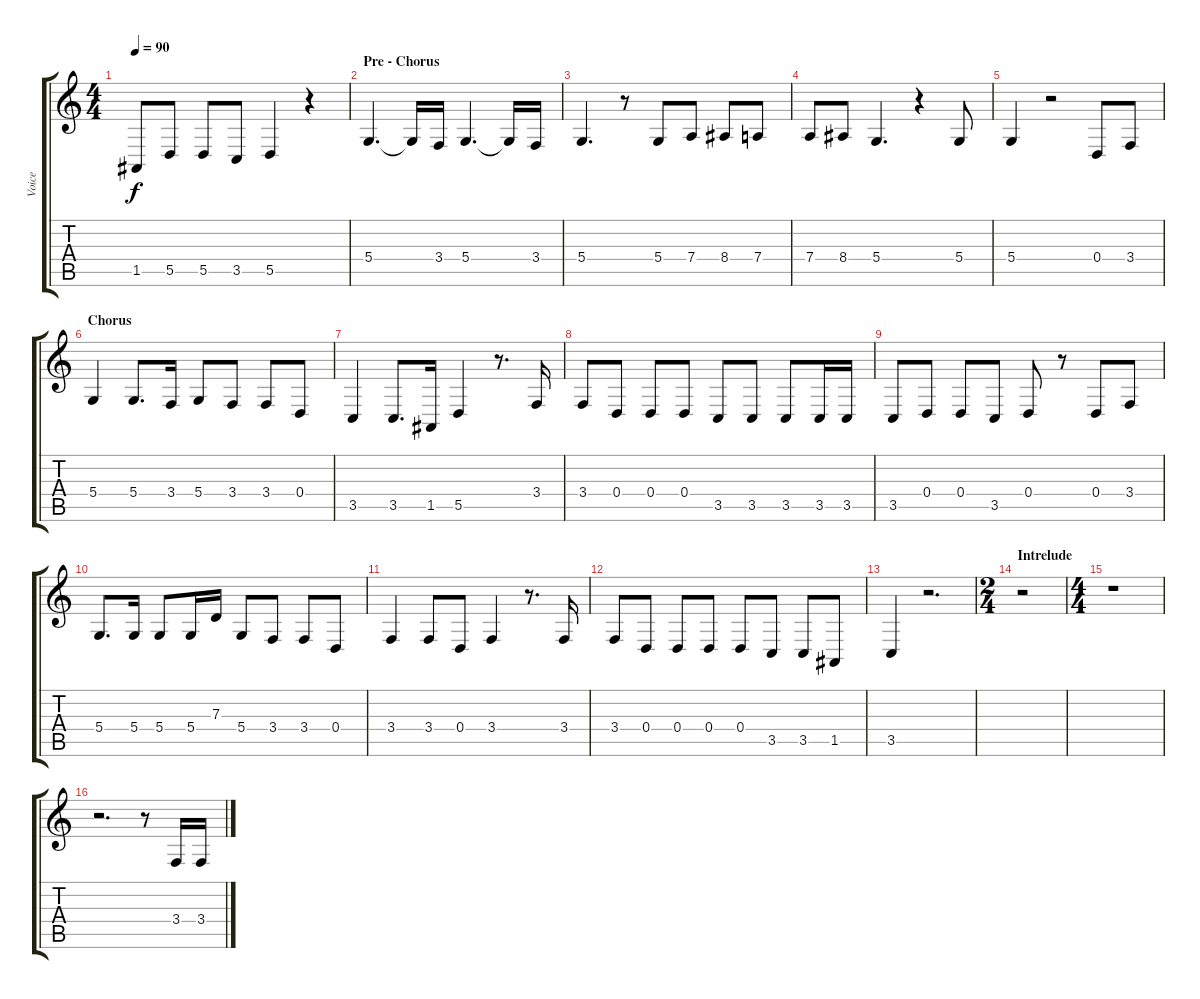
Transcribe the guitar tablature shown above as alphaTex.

\track ("Voice" "Voice") {instrument altosax}
\staff {score tabs}
\tuning (E4 B3 G3 D3 A2 E2) {hide}
\ts (4 4)
\tempo 90
\clef g2
\ks c
1.5.8{dy f} 5.5.8 5.5.8 3.5.8 5.5.4 r.4 |
\section ("" "Pre - Chorus")
5.4.4{d} 5.4{t}.16 3.4.16 5.4.4{d} 5.4{t}.16 3.4.16 |
5.4.4{d} r.8 5.4.8 7.4.8 8.4.8 7.4.8 |
7.4.8 8.4.8 5.4.4{d} r.4 5.4.8 |
5.4.4 r.2 0.4.8 3.4.8 |
\section ("" "Chorus")
5.4.4 5.4.8{d} 3.4.16 5.4.8 3.4.8 3.4.8 0.4.8 |
3.5.4 3.5.8{d} 1.5.16 5.5.4 r.8{d} 3.4.16 |
3.4.8 0.4.8 0.4.8 0.4.8 3.5.8 3.5.8 3.5.8 3.5.16 3.5.16 |
3.5.8 0.4.8 0.4.8 3.5.8 0.4.8 r.8 0.4.8 3.4.8 |
5.4.8{d} 5.4.16 5.4.8 5.4.16 7.3.16 5.4.8 3.4.8 3.4.8 0.4.8 |
3.4.4 3.4.8 0.4.8 3.4.4 r.8{d} 3.4.16 |
3.4.8 0.4.8 0.4.8 0.4.8 0.4.8 3.5.8 3.5.8 1.5.8 |
3.5.4 r.2{d} |
\ts (2 4)
\section ("" "Intrelude")
r.2 |
\ts (4 4)
r.1 |
r.2{d} r.8 3.4.16 3.4.16
